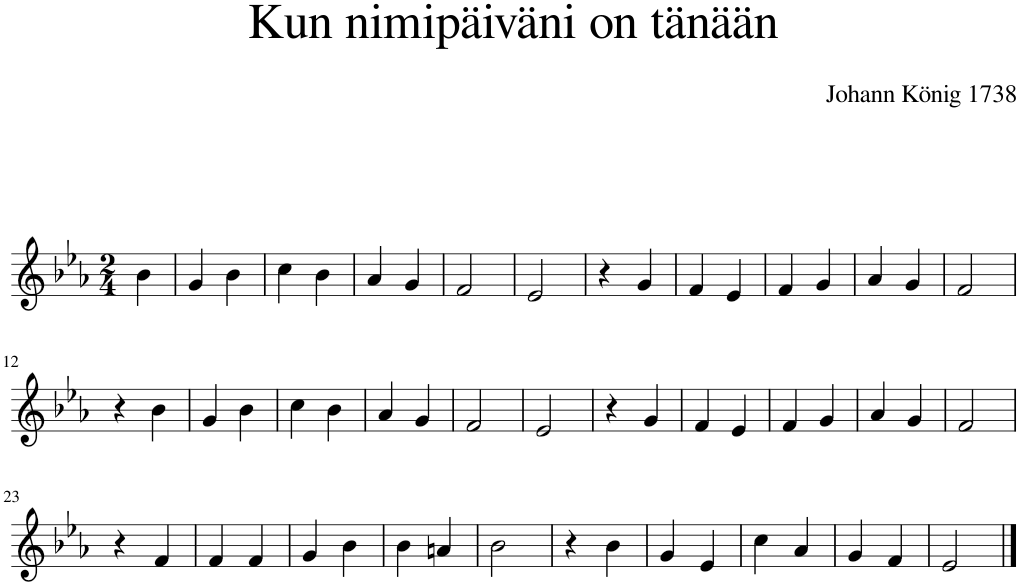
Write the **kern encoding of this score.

**kern
*part1
*staff1
*I"Piano
*I'Pno.
*clefG2
*k[b-e-a-]
*M2/4
=1
4b-\
=2
4g/
4b-\
=3
4cc\
4b-\
=4
4a-/
4g/
=5
2f/
=6
2e-/
=7
4r
4g/
=8
4f/
4e-/
=9
4f/
4g/
=10
4a-/
4g/
=11
2f/
!!LO:LB:g=z
=12
4r
4b-\
=13
4g/
4b-\
=14
4cc\
4b-\
=15
4a-/
4g/
=16
2f/
=17
2e-/
=18
4r
4g/
=19
4f/
4e-/
=20
4f/
4g/
=21
4a-/
4g/
=22
2f/
!!LO:LB:g=z
=23
4r
4f/
=24
4f/
4f/
=25
4g/
4b-\
=26
4b-\
4an/
=27
2b-\
=28
4r
4b-\
=29
4g/
4e-/
=30
4cc\
4a-/
=31
4g/
4f/
=32
2e-/
==
*-
